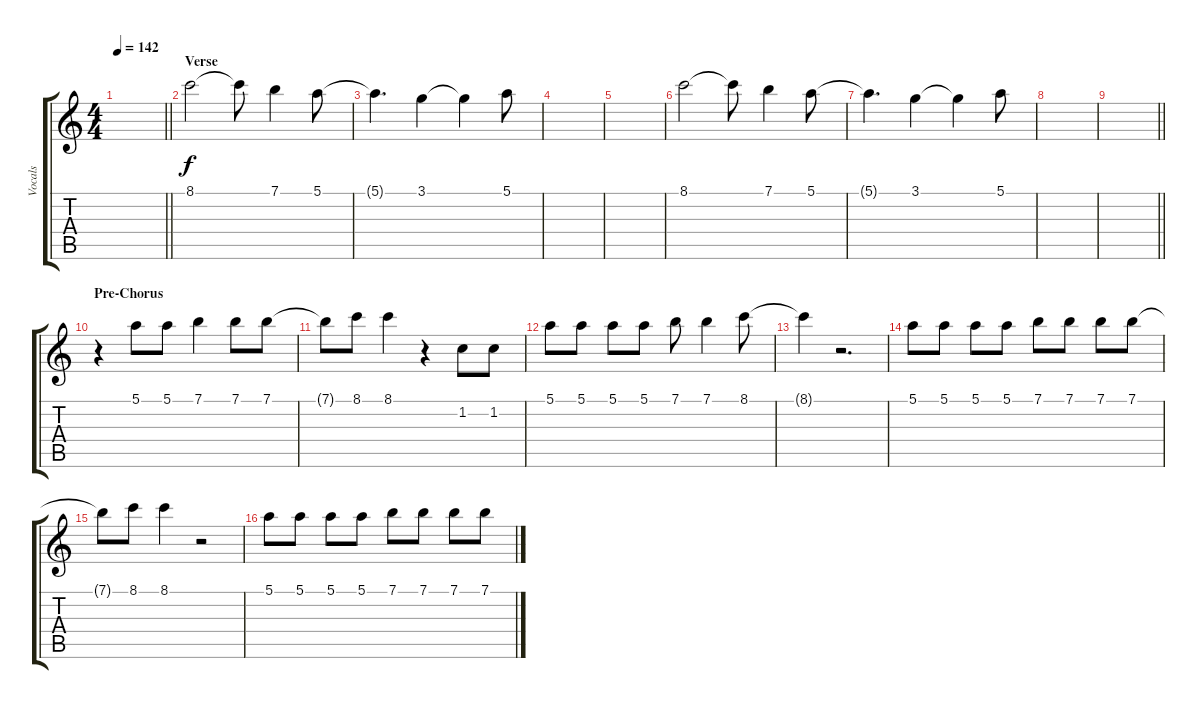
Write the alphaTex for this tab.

\track ("Vocals" "Vocals") {instrument overdrivenguitar}
\staff {score tabs}
\tuning (E4 B3 G3 D3 A2 E2) {hide}
\ts (4 4)
\tempo 142
\clef g2
\barLineRight lightlight
\ks c
|
\section ("" "Verse")
8.1.2 8.1{t}.8 7.1.4 5.1.8 |
5.1{t}.4{d} 3.1.4 3.1{t}.4 5.1.8 |
|
|
8.1.2 8.1{t}.8 7.1.4 5.1.8 |
5.1{t}.4{d} 3.1.4 3.1{t}.4 5.1.8 |
|
\barLineRight lightlight
|
\section ("" "Pre-Chorus")
r.4 5.1.8 5.1.8 7.1.4 7.1.8 7.1.8 |
7.1{t}.8 8.1.8 8.1.4 r.4 1.2.8 1.2.8 |
5.1.8 5.1.8 5.1.8 5.1.8 7.1.8 7.1.4 8.1.8 |
8.1{t}.4 r.2{d} |
5.1.8 5.1.8 5.1.8 5.1.8 7.1.8 7.1.8 7.1.8 7.1.8 |
7.1{t}.8 8.1.8 8.1.4 r.2 |
5.1.8 5.1.8 5.1.8 5.1.8 7.1.8 7.1.8 7.1.8 7.1.8
